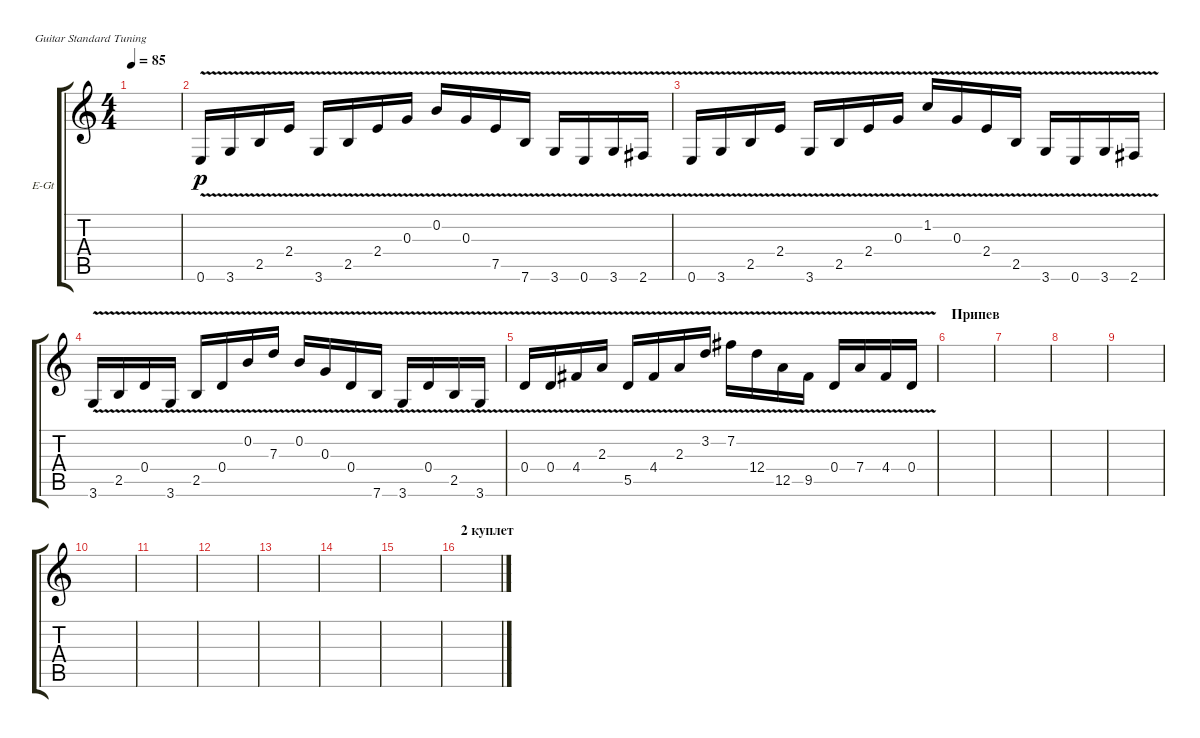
\defaultSystemsLayout 4
\bracketExtendMode groupsimilarinstruments
\firstSystemTrackNameOrientation horizontal
\otherSystemsTrackNameOrientation horizontal
\track ("Electric Guitar" "E-Gt") {instrument distortionguitar}
\staff {score tabs}
\tuning (E4 B3 G3 D3 A2 E2)
\ts (4 4)
\tempo 85
\clef g2
\ks c
|
0.6{v}.16{dy p} 3.6{v}.16 2.5{v}.16 2.4{v}.16 3.6{v}.16 2.5{v}.16 2.4{v}.16 0.3{v}.16 0.2{v}.16 0.3{v}.16 7.5{v}.16 7.6{v}.16 3.6{v}.16 0.6{v}.16 3.6{v}.16 2.6{v}.16 |
0.6{v}.16 3.6{v}.16 2.5{v}.16 2.4{v}.16 3.6{v}.16 2.5{v}.16 2.4{v}.16 0.3{v}.16 1.2{v}.16 0.3{v}.16 2.4{v}.16 2.5{v}.16 3.6{v}.16 0.6{v}.16 3.6{v}.16 2.6{v}.16 |
3.6{v}.16 2.5{v}.16 0.4{v}.16 3.6{v}.16 2.5{v}.16 0.4{v}.16 0.2{v}.16 7.3{v}.16 0.2{v}.16 0.3{v}.16 0.4{v}.16 7.6{v}.16 3.6{v}.16 0.4{v}.16 2.5{v}.16 3.6{v}.16 |
0.4{v}.16 0.4{v}.16 4.4{v}.16 2.3{v}.16 5.5{v}.16 4.4{v}.16 2.3{v}.16 3.2{v}.16 7.2{v}.16 12.4{v}.16 12.5{v}.16 9.5{v}.16 0.4{v}.16 7.4{v}.16 4.4{v}.16 0.4{v}.16 |
\section ("" "Припев ")
|
|
|
|
|
|
|
|
|
|
\section ("" "2 куплет")
